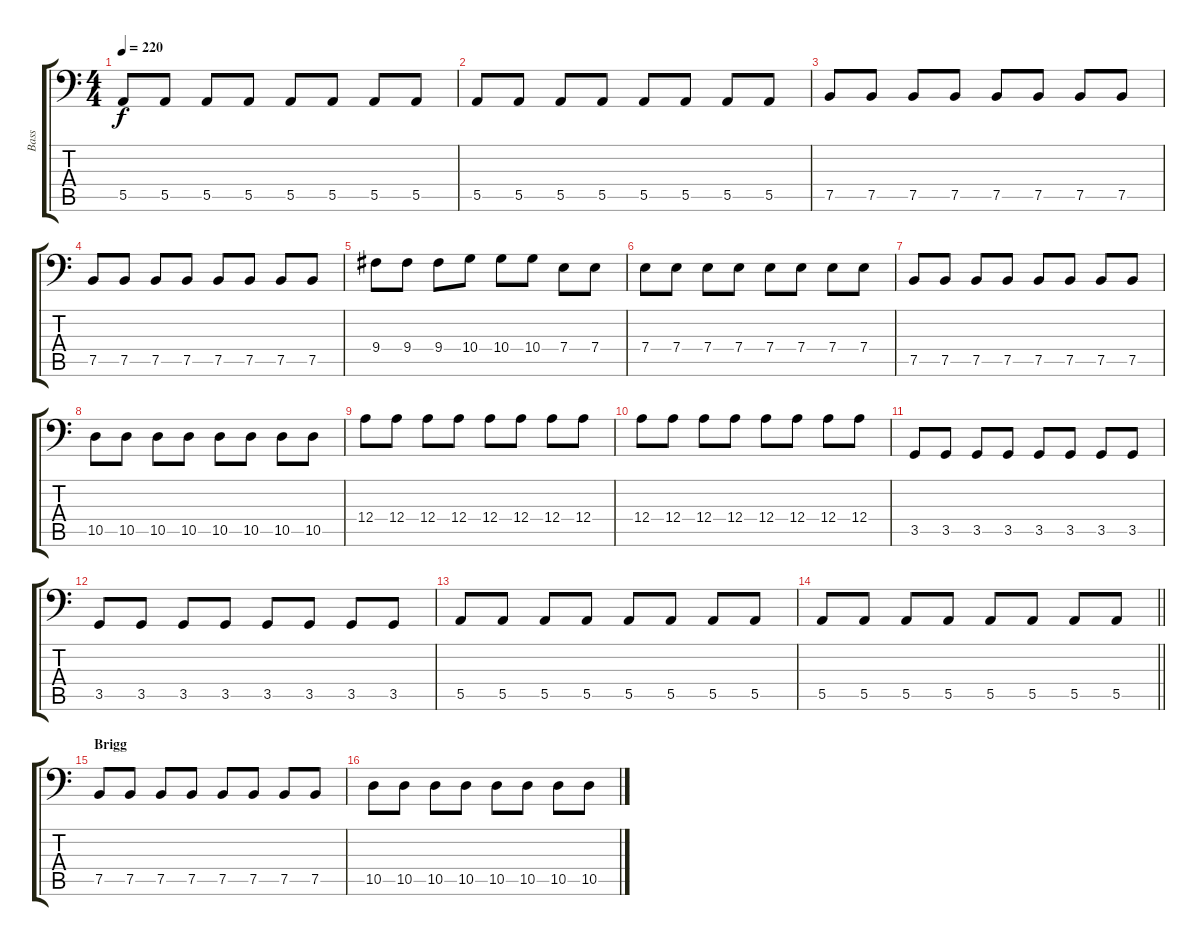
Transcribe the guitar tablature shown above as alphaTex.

\track ("Bass" "Bass") {instrument electricbassfinger}
\staff {score tabs}
\tuning (C3 G2 D2 A1 E1 B0) {hide}
\ts (4 4)
\tempo 220
\clef f4
\ks c
5.5.8{dy f} 5.5.8 5.5.8 5.5.8 5.5.8 5.5.8 5.5.8 5.5.8 |
5.5.8 5.5.8 5.5.8 5.5.8 5.5.8 5.5.8 5.5.8 5.5.8 |
7.5.8 7.5.8 7.5.8 7.5.8 7.5.8 7.5.8 7.5.8 7.5.8 |
7.5.8 7.5.8 7.5.8 7.5.8 7.5.8 7.5.8 7.5.8 7.5.8 |
9.4.8 9.4.8 9.4.8 10.4.8 10.4.8 10.4.8 7.4.8 7.4.8 |
7.4.8 7.4.8 7.4.8 7.4.8 7.4.8 7.4.8 7.4.8 7.4.8 |
7.5.8 7.5.8 7.5.8 7.5.8 7.5.8 7.5.8 7.5.8 7.5.8 |
10.5.8 10.5.8 10.5.8 10.5.8 10.5.8 10.5.8 10.5.8 10.5.8 |
12.4.8 12.4.8 12.4.8 12.4.8 12.4.8 12.4.8 12.4.8 12.4.8 |
12.4.8 12.4.8 12.4.8 12.4.8 12.4.8 12.4.8 12.4.8 12.4.8 |
3.5.8 3.5.8 3.5.8 3.5.8 3.5.8 3.5.8 3.5.8 3.5.8 |
3.5.8 3.5.8 3.5.8 3.5.8 3.5.8 3.5.8 3.5.8 3.5.8 |
5.5.8 5.5.8 5.5.8 5.5.8 5.5.8 5.5.8 5.5.8 5.5.8 |
\barLineRight lightlight
5.5.8 5.5.8 5.5.8 5.5.8 5.5.8 5.5.8 5.5.8 5.5.8 |
\section ("" "Brigg")
7.5.8 7.5.8 7.5.8 7.5.8 7.5.8 7.5.8 7.5.8 7.5.8 |
10.5.8 10.5.8 10.5.8 10.5.8 10.5.8 10.5.8 10.5.8 10.5.8
